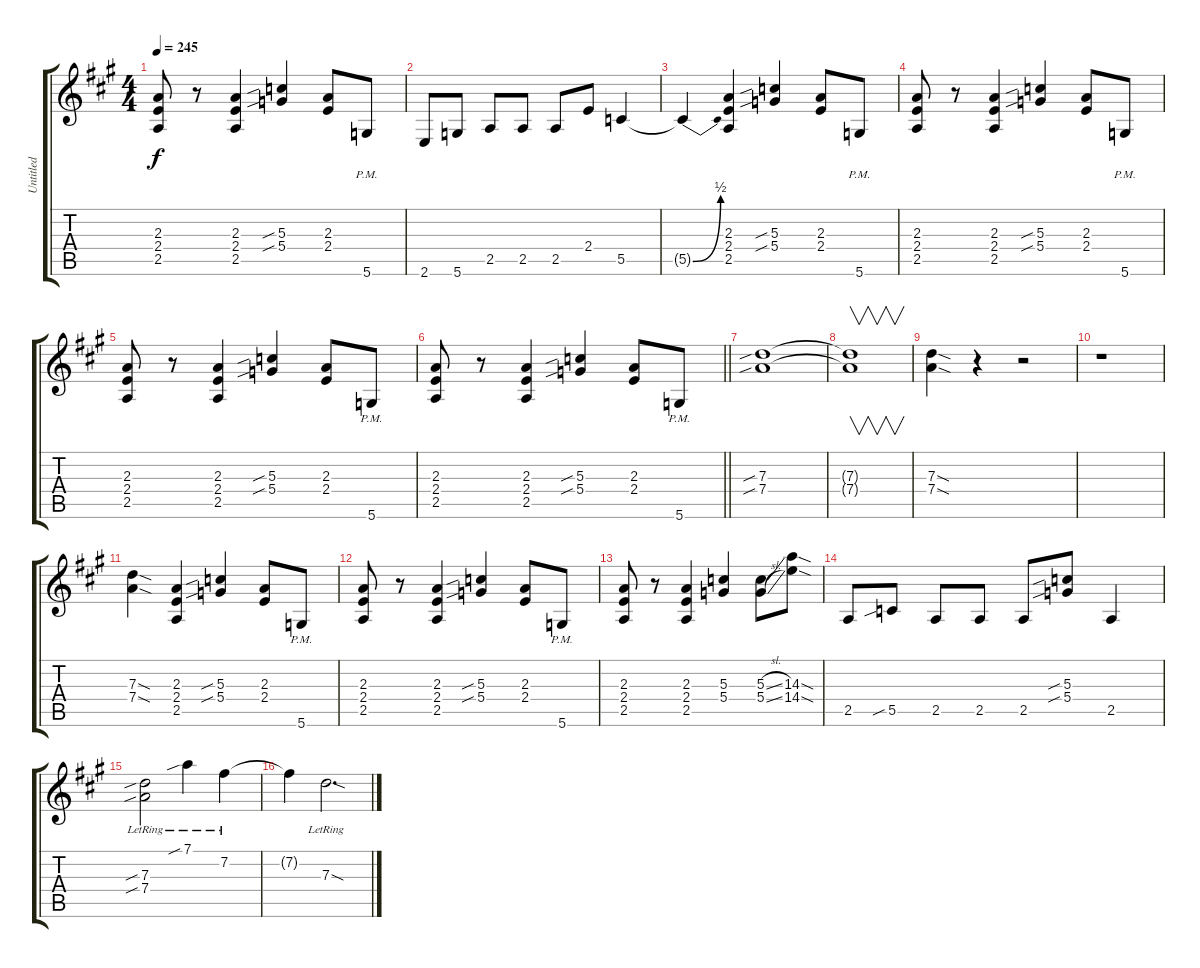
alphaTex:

\track ("Untitled" "Untitled") {instrument overdrivenguitar}
\staff {score tabs}
\tuning (D4 B3 G3 D3 G2 D2) {hide}
\ts (4 4)
\tempo 245
\clef g2
\ks a
(2.3 2.4 2.5).8{dy f} r.8 (2.3 2.4 2.5).4 (5.3{sib} 5.4{sib}).4 (2.3 2.4).8 5.6{pm}.8 |
2.6.8 5.6.8 2.5.8 2.5.8 2.5.8 2.4.8 5.5.4 |
5.5{be (bend 0 0 60 2) t}.4 (2.3 2.4 2.5).4 (5.3{sib} 5.4{sib}).4 (2.3 2.4).8 5.6{pm}.8 |
(2.3 2.4 2.5).8 r.8 (2.3 2.4 2.5).4 (5.3{sib} 5.4{sib}).4 (2.3 2.4).8 5.6{pm}.8 |
(2.3 2.4 2.5).8 r.8 (2.3 2.4 2.5).4 (5.3{sib} 5.4{sib}).4 (2.3 2.4).8 5.6{pm}.8 |
\barLineRight lightlight
(2.3 2.4 2.5).8 r.8 (2.3 2.4 2.5).4 (5.3{sib} 5.4{sib}).4 (2.3 2.4).8 5.6{pm}.8 |
(7.3{sib} 7.4{sib}).1 |
(7.3{t} 7.4{t}).1{v} |
(7.3{sod} 7.4{sod}).4 r.4 r.2 |
r.1 |
(7.3{sod} 7.4{sod}).4 (2.3 2.4 2.5).4 (5.3{sib} 5.4{sib}).4 (2.3 2.4).8 5.6{pm}.8 |
(2.3 2.4 2.5).8 r.8 (2.3 2.4 2.5).4 (5.3{sib} 5.4{sib}).4 (2.3 2.4).8 5.6{pm}.8 |
(2.3 2.4 2.5).8 r.8 (2.3 2.4 2.5).4 (5.3 5.4).4 (5.3{sl} 5.4{sl}).8 (14.3{sod} 14.4{sod}).8 |
2.5.8 5.5{sib}.8 2.5.8 2.5.8 2.5.8 (5.3{sib} 5.4{sib}).8 2.5.4 |
(7.3{sib lr} 7.4{sib lr}).2 7.1{sib lr}.4 7.2{lr}.4 |
7.2{t}.4 7.3{sod lr}.2{d}
